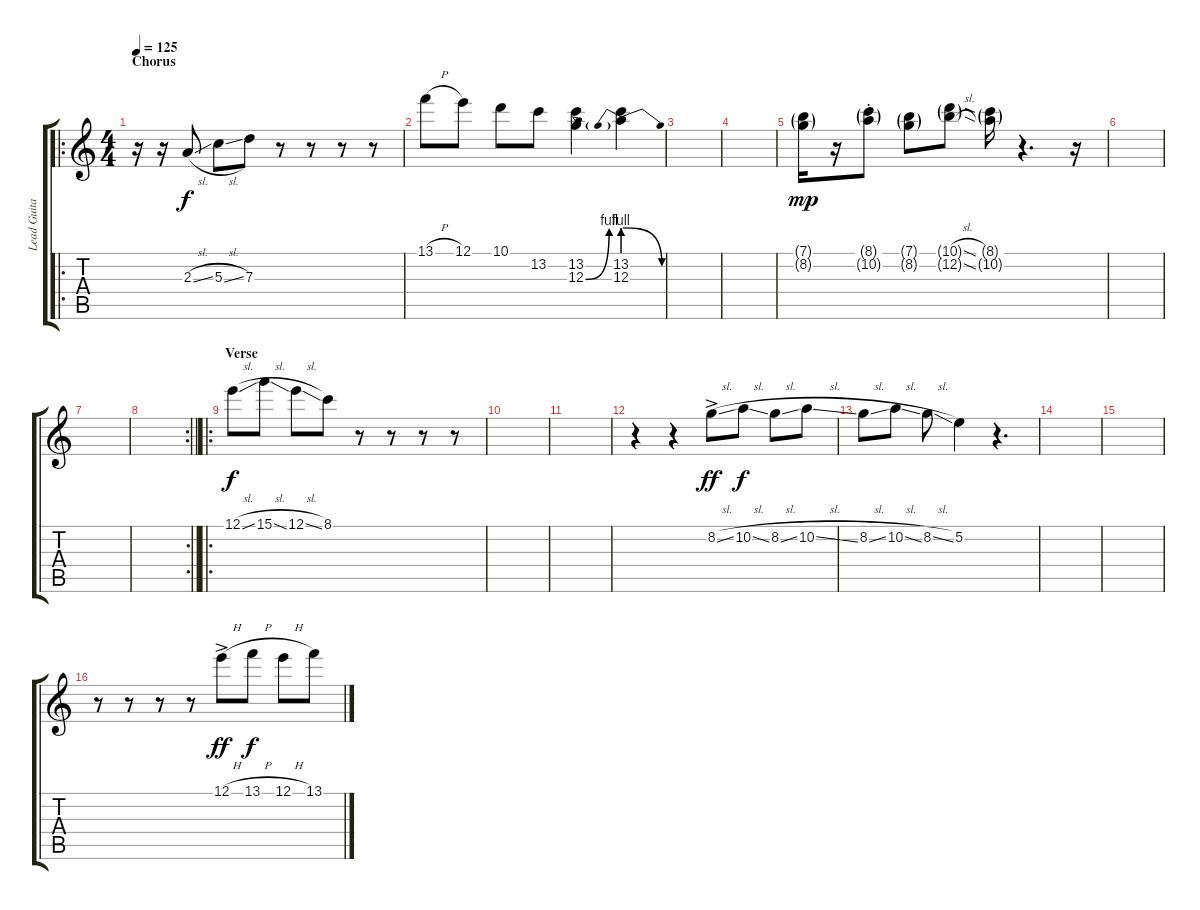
\track ("Lead Guitar" "Lead Guita") {instrument electricguitarclean}
\staff {score tabs}
\tuning (E4 B3 G3 D3 A2 E2) {hide}
\ro
\ts (4 4)
\section ("" "Chorus")
\tempo 125
\clef g2
\ks c
r.16{dy f} r.16 2.3{sl}.8 5.3{sl}.8 7.3.8 r.8 r.8 r.8 r.8 |
13.1{h}.8 12.1.8 10.1.8 13.2.8 (13.2 12.3{be (bend 0 0 60 4)}).4 (13.2 12.3{be (prebendrelease 0 4 60 0)}).4 |
|
|
(7.1{g} 8.2{g}).16{dy mp} r.16 (8.1{g st} 10.2{g st}).8 (7.1{g} 8.2{g}).8 (10.1{sl g} 12.2{sl g}).8 (8.1{g} 10.2{g}).16 r.4{d} r.16 |
|
|
\rc 2
\barLineRight lightlight
|
\ro
\section ("" "Verse ")
12.1{sl}.8{dy f} 15.1{sl}.8 12.1{sl}.8 8.1.8 r.8 r.8 r.8 r.8 |
|
|
r.4 r.4 8.2{sl ac}.8{dy ff} 10.2{sl}.8{dy f} 8.2{sl}.8 10.2{sl}.8 |
8.2{sl}.8 10.2{sl}.8 8.2{sl}.8 5.2.4 r.4{d} |
|
|
r.8 r.8 r.8 r.8 12.1{h ac}.8{dy ff} 13.1{h}.8{dy f} 12.1{h}.8 13.1{h}.8
